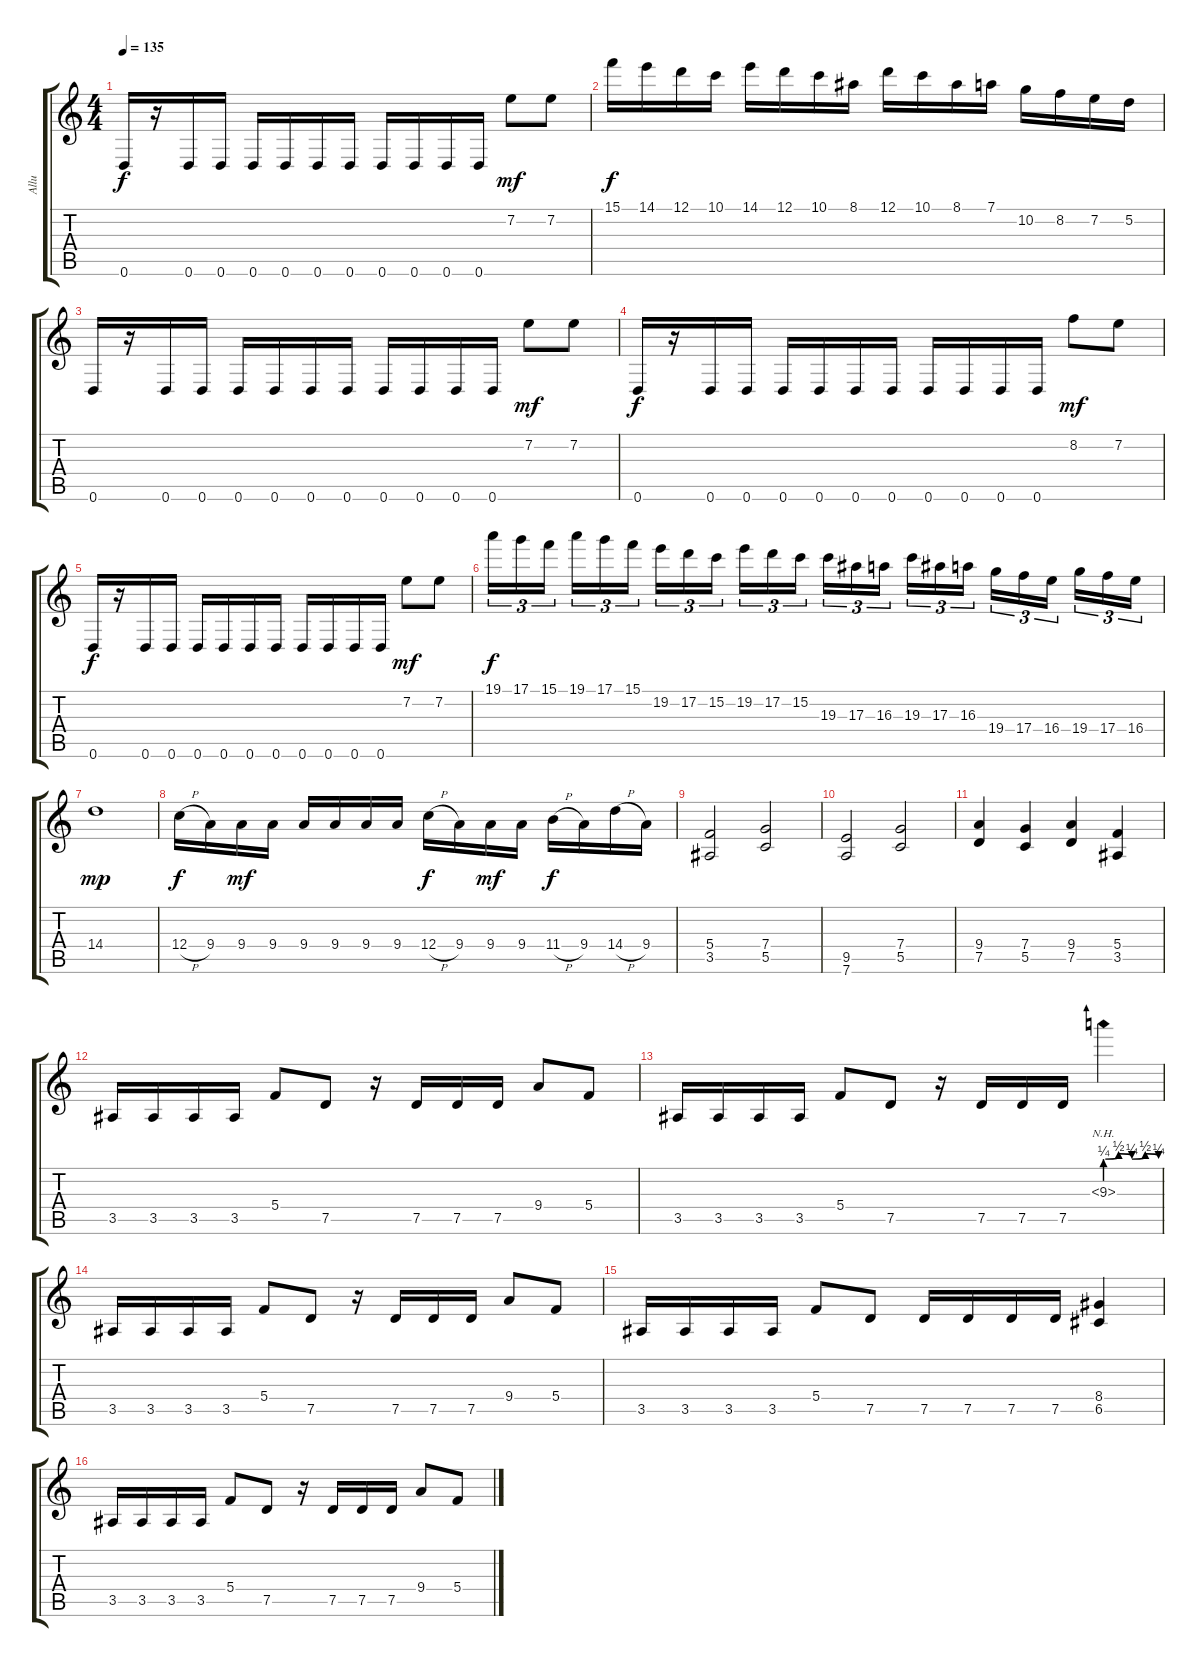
\track ("Allu" "Allu") {instrument distortionguitar}
\staff {score tabs}
\tuning (D4 A3 F3 C3 G2 D2) {hide}
\ts (4 4)
\tempo 135
\clef g2
\ks c
0.6.16{dy f} r.16 0.6.16 0.6.16 0.6.16 0.6.16 0.6.16 0.6.16 0.6.16 0.6.16 0.6.16 0.6.16 7.2.8{dy mf} 7.2.8 |
15.1.16{dy f} 14.1.16 12.1.16 10.1.16 14.1.16 12.1.16 10.1.16 8.1.16 12.1.16 10.1.16 8.1.16 7.1.16 10.2.16 8.2.16 7.2.16 5.2.16 |
0.6.16 r.16 0.6.16 0.6.16 0.6.16 0.6.16 0.6.16 0.6.16 0.6.16 0.6.16 0.6.16 0.6.16 7.2.8{dy mf} 7.2.8 |
0.6.16{dy f} r.16 0.6.16 0.6.16 0.6.16 0.6.16 0.6.16 0.6.16 0.6.16 0.6.16 0.6.16 0.6.16 8.2.8{dy mf} 7.2.8 |
0.6.16{dy f} r.16 0.6.16 0.6.16 0.6.16 0.6.16 0.6.16 0.6.16 0.6.16 0.6.16 0.6.16 0.6.16 7.2.8{dy mf} 7.2.8 |
19.1.16{tu (3 2) dy f} 17.1.16{tu (3 2)} 15.1.16{tu (3 2)} 19.1.16{tu (3 2)} 17.1.16{tu (3 2)} 15.1.16{tu (3 2)} 19.2.16{tu (3 2)} 17.2.16{tu (3 2)} 15.2.16{tu (3 2)} 19.2.16{tu (3 2)} 17.2.16{tu (3 2)} 15.2.16{tu (3 2)} 19.3.16{tu (3 2)} 17.3.16{tu (3 2)} 16.3.16{tu (3 2)} 19.3.16{tu (3 2)} 17.3.16{tu (3 2)} 16.3.16{tu (3 2)} 19.4.16{tu (3 2)} 17.4.16{tu (3 2)} 16.4.16{tu (3 2)} 19.4.16{tu (3 2)} 17.4.16{tu (3 2)} 16.4.16{tu (3 2)} |
14.4.1{dy mp} |
12.4{h}.16{dy f} 9.4.16 9.4.16{dy mf} 9.4.16 9.4.16 9.4.16 9.4.16 9.4.16 12.4{h}.16{dy f} 9.4.16 9.4.16{dy mf} 9.4.16 11.4{h}.16{dy f} 9.4.16 14.4{h}.16 9.4.16 |
(5.4 3.5).2 (7.4 5.5).2 |
(9.5 7.6).2 (7.4 5.5).2 |
(9.4 7.5).4 (7.4 5.5).4 (9.4 7.5).4 (5.4 3.5).4 |
3.5.16 3.5.16 3.5.16 3.5.16 5.4.8 7.5.8 r.16 7.5.16 7.5.16 7.5.16 9.4.8 5.4.8 |
3.5.16 3.5.16 3.5.16 3.5.16 5.4.8 7.5.8 r.16 7.5.16 7.5.16 7.5.16 9.3{be (custom 0 1 15 2 30 1 45 2 60 1) nh}.4 |
3.5.16 3.5.16 3.5.16 3.5.16 5.4.8 7.5.8 r.16 7.5.16 7.5.16 7.5.16 9.4.8 5.4.8 |
3.5.16 3.5.16 3.5.16 3.5.16 5.4.8 7.5.8 7.5.16 7.5.16 7.5.16 7.5.16 (8.4 6.5).4 |
3.5.16 3.5.16 3.5.16 3.5.16 5.4.8 7.5.8 r.16 7.5.16 7.5.16 7.5.16 9.4.8 5.4.8
